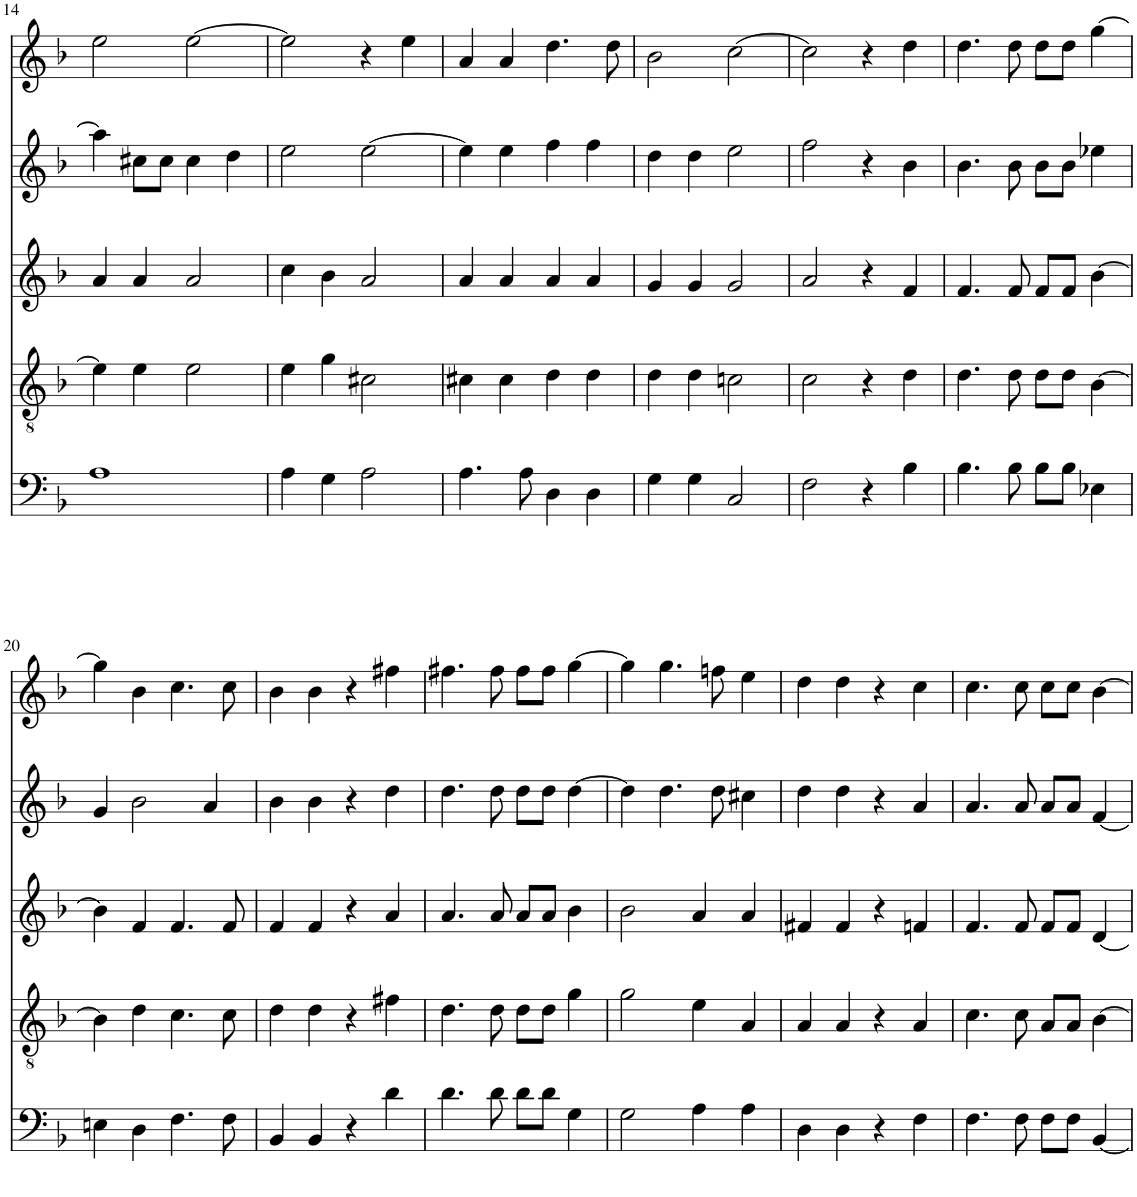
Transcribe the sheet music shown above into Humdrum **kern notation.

**kern	**kern	**kern	**kern	**kern
*part5	*part4	*part3	*part2	*part1
*staff5	*staff4	*staff3	*staff2	*staff1
*I"vox	*I"vox	*I"vox	*I"vox	*I"vox
!!LO:PB:g=z
*clefF4	*clefGv2	*clefG2	*clefG2	*clefG2
*k[b-]	*k[b-]	*k[b-]	*k[b-]	*k[b-]
*M4/4	*M4/4	*M4/4	*M4/4	*M4/4
=14	=14	=14	=14	=14
1A	4e\]	4a/	4aa\]	2ee\
.	4e\	4a/	8cc#X\L	.
.	.	.	8cc#\J	.
.	2e\	2a/	4cc#\	[2ee\
.	.	.	4dd\	.
=15	=15	=15	=15	=15
4A\	4e\	4cc\	2ee\	2ee\]
4G\	4g\	4b-\	.	.
2A\	2c#X\	2a/	[2ee\	4r
.	.	.	.	4ee\
=16	=16	=16	=16	=16
4.A\	4c#X\	4a/	4ee\]	4a/
.	4c#\	4a/	4ee\	4a/
8A\	.	.	.	.
4D\	4d\	4a/	4ff\	4.dd\
4D\	4d\	4a/	4ff\	.
.	.	.	.	8dd\
=17	=17	=17	=17	=17
4G\	4d\	4g/	4dd\	2b-\
4G\	4d\	4g/	4dd\	.
2C/	2cn\	2g/	2ee\	[2cc\
=18	=18	=18	=18	=18
2F\	2c\	2a/	2ff\	2cc\]
4r	4r	4r	4r	4r
4B-\	4d\	4f/	4b-\	4dd\
=19	=19	=19	=19	=19
4.B-\	4.d\	4.f/	4.b-\	4.dd\
8B-\	8d\	8f/	8b-\	8dd\
8B-\L	8d\L	8f/L	8b-\L	8dd\L
8B-\J	8d\J	8f/J	8b-\J	8dd\J
4E-X\	[4B-\	[4b-\	4ee-X\	[4gg\
!!LO:LB:g=z
=20	=20	=20	=20	=20
4En\	4B-\]	4b-\]	4g/	4gg\]
4D\	4d\	4f/	2b-\	4b-\
4.F\	4.c\	4.f/	.	4.cc\
.	.	.	4a/	.
8F\	8c\	8f/	.	8cc\
=21	=21	=21	=21	=21
4BB-/	4d\	4f/	4b-\	4b-\
4BB-/	4d\	4f/	4b-\	4b-\
4r	4r	4r	4r	4r
4d\	4f#X\	4a/	4dd\	4ff#X\
=22	=22	=22	=22	=22
4.d\	4.d\	4.a/	4.dd\	4.ff#X\
8d\	8d\	8a/	8dd\	8ff#\
8d\L	8d\L	8a/L	8dd\L	8ff#\L
8d\J	8d\J	8a/J	8dd\J	8ff#\J
4G\	4g\	4b-\	[4dd\	[4gg\
=23	=23	=23	=23	=23
2G\	2g\	2b-\	4dd\]	4gg\]
.	.	.	4.dd\	4.gg\
4A\	4e\	4a/	.	.
.	.	.	8dd\	8ffn\
4A\	4A/	4a/	4cc#X\	4ee\
=24	=24	=24	=24	=24
4D\	4A/	4f#X/	4dd\	4dd\
4D\	4A/	4f#/	4dd\	4dd\
4r	4r	4r	4r	4r
4F\	4A/	4fn/	4a/	4cc\
=25	=25	=25	=25	=25
4.F\	4.c\	4.f/	4.a/	4.cc\
8F\	8c\	8f/	8a/	8cc\
8F\L	8A/L	8f/L	8a/L	8cc\L
8F\J	8A/J	8f/J	8a/J	8cc\J
[4BB-/	[4B-\	[4d/	[4f/	[4b-\
=	=	=	=	=
*-	*-	*-	*-	*-
